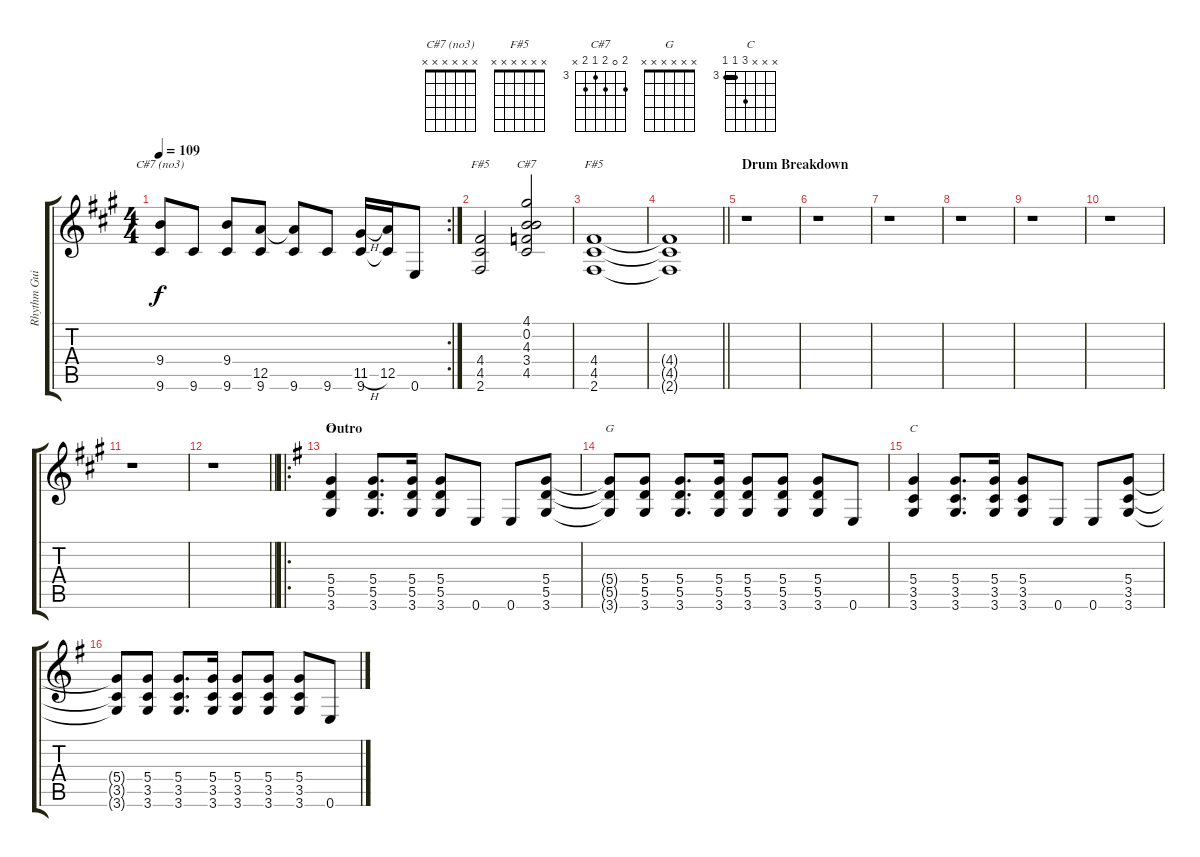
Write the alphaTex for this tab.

\track ("Rhythm Guitar" "Rhythm Gui") {instrument electricguitarclean}
\staff {score tabs}
\tuning (E4 B3 G3 D3 A2 E2) {hide}
\chord ("C#7 (no3)" x x x x x x)
\chord ("F#5" x x x 4 4 2) {firstfret 2}
\chord ("C#7" 4 0 4 3 4 x) {firstfret 3}
\chord ("F#5" x x x x x x)
\chord ("G" x x x 5 5 3) {firstfret 3}
\chord ("G" x x x x x x)
\chord ("C" x x x 5 3 3) {firstfret 3 barre 3}
\rc 2
\ts (4 4)
\tempo 109
\clef g2
\ks a
(9.4 9.6).8{ch "C#7 (no3)" dy f} 9.6.8 (9.4 9.6).8 (12.5 9.6).8 (12.5{t} 9.6).8 9.6.8 (11.5{h} 9.6).16 (12.5 9.6{t}).16 0.6.8 |
(4.4 4.5 2.6).2{ch "F#5"} (4.1 0.2 4.3 3.4 4.5).2{ch "C#7"} |
(4.4 4.5 2.6).1{ch "F#5"} |
\barLineRight lightlight
(4.4{t} 4.5{t} 2.6{t}).1 |
\section ("" "Drum Breakdown")
r.1 |
r.1 |
r.1 |
r.1 |
r.1 |
r.1 |
r.1 |
\barLineRight lightlight
r.1 |
\ro
\section ("" "Outro")
\ks g
(5.4 5.5 3.6).4{ch "G"} (5.4 5.5 3.6).8{d} (5.4 5.5 3.6).16 (5.4 5.5 3.6).8 0.6.8 0.6.8 (5.4 5.5 3.6).8 |
(5.4{t} 5.5{t} 3.6{t}).8{ch "G"} (5.4 5.5 3.6).8 (5.4 5.5 3.6).8{d} (5.4 5.5 3.6).16 (5.4 5.5 3.6).8 (5.4 5.5 3.6).8 (5.4 5.5 3.6).8 0.6.8 |
(5.4 3.5 3.6).4{ch "C"} (5.4 3.5 3.6).8{d} (5.4 3.5 3.6).16 (5.4 3.5 3.6).8 0.6.8 0.6.8 (5.4 3.5 3.6).8 |
(5.4{t} 3.5{t} 3.6{t}).8 (5.4 3.5 3.6).8 (5.4 3.5 3.6).8{d} (5.4 3.5 3.6).16 (5.4 3.5 3.6).8 (5.4 3.5 3.6).8 (5.4 3.5 3.6).8 0.6.8
